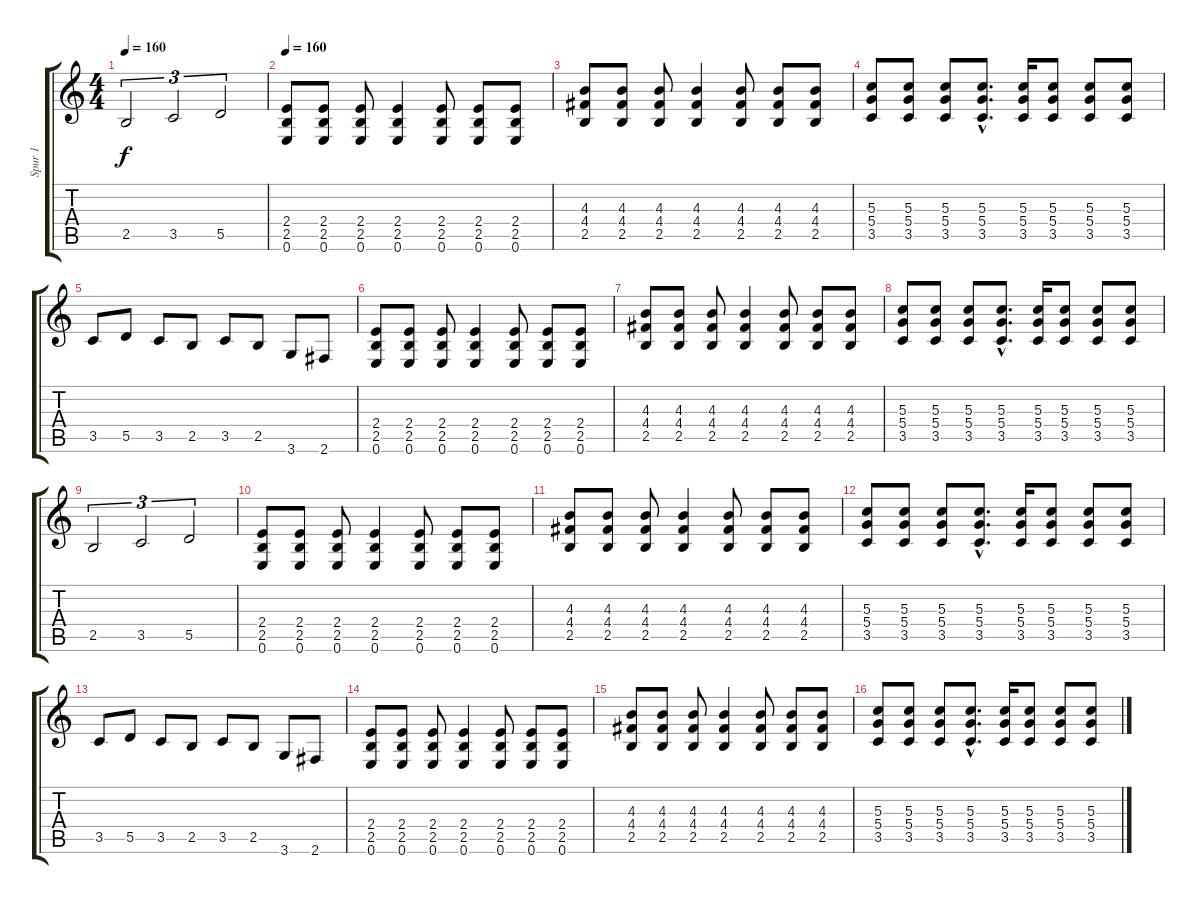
\track ("Spur 1" "Spur 1") {instrument distortionguitar}
\staff {score tabs}
\tuning (E4 B3 G3 D3 A2 E2) {hide}
\ts (4 4)
\tempo 160
\tempo 120
\tempo 160
\clef g2
\ks c
2.5.2{tu (3 2) dy f instrument distortionguitar} 3.5.2{tu (3 2)} 5.5.2{tu (3 2)} |
\tempo 160
(2.4 2.5 0.6).8 (2.4 2.5 0.6).8 (2.4 2.5 0.6).8 (2.4 2.5 0.6).4 (2.4 2.5 0.6).8 (2.4 2.5 0.6).8 (2.4 2.5 0.6).8 |
(4.3 4.4 2.5).8 (4.3 4.4 2.5).8 (4.3 4.4 2.5).8 (4.3 4.4 2.5).4 (4.3 4.4 2.5).8 (4.3 4.4 2.5).8 (4.3 4.4 2.5).8 |
(5.3 5.4 3.5).8 (5.3 5.4 3.5).8 (5.3 5.4 3.5).8 (5.3{hac} 5.4{hac} 3.5{hac}).8{d} (5.3 5.4 3.5).16 (5.3 5.4 3.5).8 (5.3 5.4 3.5).8 (5.3 5.4 3.5).8 |
3.5.8 5.5.8 3.5.8 2.5.8 3.5.8 2.5.8 3.6.8 2.6.8 |
(2.4 2.5 0.6).8 (2.4 2.5 0.6).8 (2.4 2.5 0.6).8 (2.4 2.5 0.6).4 (2.4 2.5 0.6).8 (2.4 2.5 0.6).8 (2.4 2.5 0.6).8 |
(4.3 4.4 2.5).8 (4.3 4.4 2.5).8 (4.3 4.4 2.5).8 (4.3 4.4 2.5).4 (4.3 4.4 2.5).8 (4.3 4.4 2.5).8 (4.3 4.4 2.5).8 |
(5.3 5.4 3.5).8 (5.3 5.4 3.5).8 (5.3 5.4 3.5).8 (5.3{hac} 5.4{hac} 3.5{hac}).8{d} (5.3 5.4 3.5).16 (5.3 5.4 3.5).8 (5.3 5.4 3.5).8 (5.3 5.4 3.5).8 |
2.5.2{tu (3 2)} 3.5.2{tu (3 2)} 5.5.2{tu (3 2)} |
(2.4 2.5 0.6).8 (2.4 2.5 0.6).8 (2.4 2.5 0.6).8 (2.4 2.5 0.6).4 (2.4 2.5 0.6).8 (2.4 2.5 0.6).8 (2.4 2.5 0.6).8 |
(4.3 4.4 2.5).8 (4.3 4.4 2.5).8 (4.3 4.4 2.5).8 (4.3 4.4 2.5).4 (4.3 4.4 2.5).8 (4.3 4.4 2.5).8 (4.3 4.4 2.5).8 |
(5.3 5.4 3.5).8 (5.3 5.4 3.5).8 (5.3 5.4 3.5).8 (5.3{hac} 5.4{hac} 3.5{hac}).8{d} (5.3 5.4 3.5).16 (5.3 5.4 3.5).8 (5.3 5.4 3.5).8 (5.3 5.4 3.5).8 |
3.5.8 5.5.8 3.5.8 2.5.8 3.5.8 2.5.8 3.6.8 2.6.8 |
(2.4 2.5 0.6).8 (2.4 2.5 0.6).8 (2.4 2.5 0.6).8 (2.4 2.5 0.6).4 (2.4 2.5 0.6).8 (2.4 2.5 0.6).8 (2.4 2.5 0.6).8 |
(4.3 4.4 2.5).8 (4.3 4.4 2.5).8 (4.3 4.4 2.5).8 (4.3 4.4 2.5).4 (4.3 4.4 2.5).8 (4.3 4.4 2.5).8 (4.3 4.4 2.5).8 |
(5.3 5.4 3.5).8 (5.3 5.4 3.5).8 (5.3 5.4 3.5).8 (5.3{hac} 5.4{hac} 3.5{hac}).8{d} (5.3 5.4 3.5).16 (5.3 5.4 3.5).8 (5.3 5.4 3.5).8 (5.3 5.4 3.5).8
